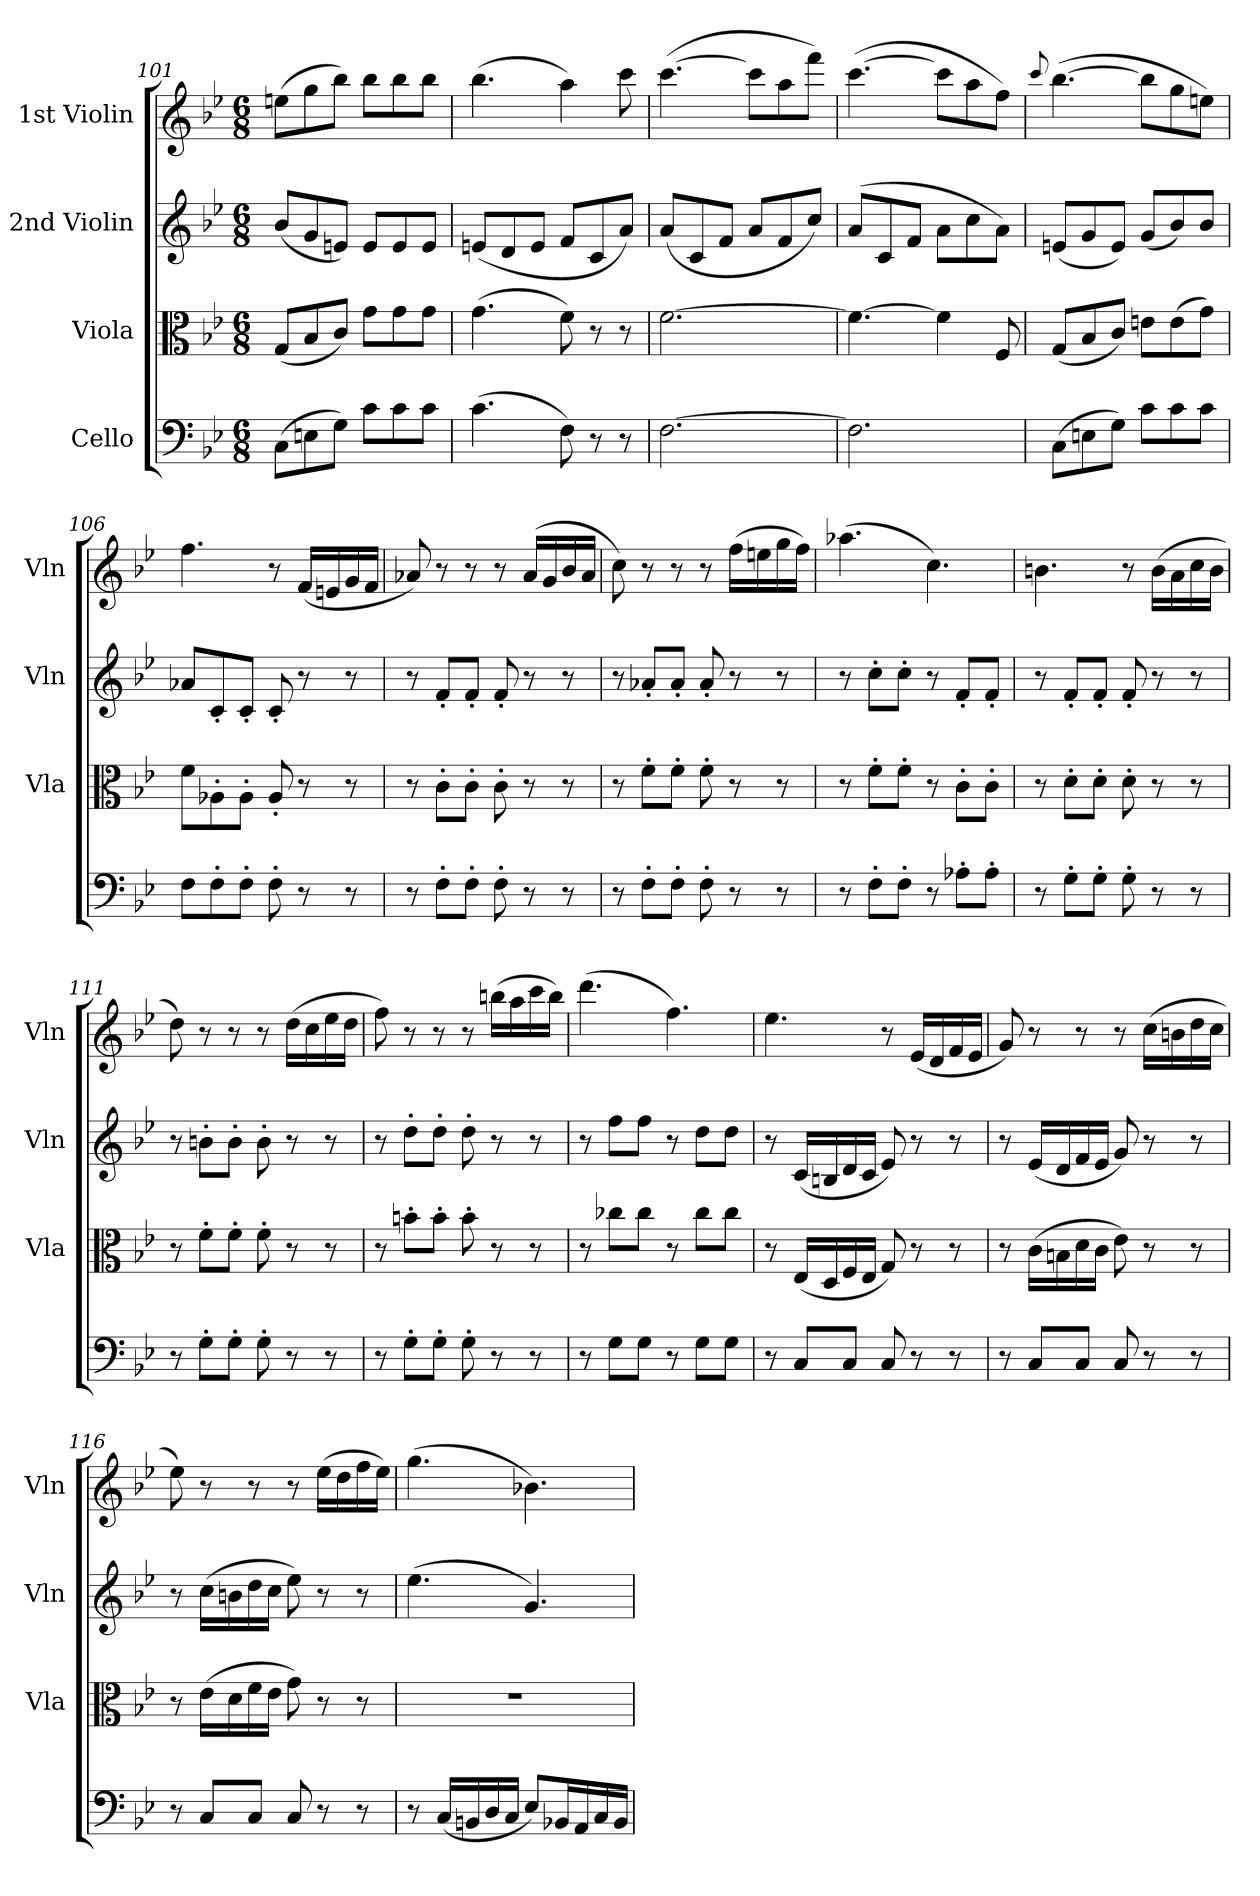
**kern	**kern	**kern	**kern
*part4	*part3	*part2	*part1
*staff4	*staff3	*staff2	*staff1
*I"Cello	*I"Viola	*I"2nd Violin	*I"1st Violin
*	*I'Vla	*I'Vln	*I'Vln
*clefF4	*clefC3	*clefG2	*clefG2
*k[b-e-]	*k[b-e-]	*k[b-e-]	*k[b-e-]
*B-:	*B-:	*B-:	*B-:
*M6/8	*M6/8	*M6/8	*M6/8
=101	=101	=101	=101
(8CL	(8GL	(8b-L	(8eenL
8En	8B-	8g	8gg
8GJ)	8cJ)	8enJ)	8bb-J)
8cL	8gL	8eL	8bb-L
8c	8g	8e	8bb-
8cJ	8gJ	8eJ	8bb-J
=102	=102	=102	=102
(4.c	(4.g	(8enL	(4.bb-
.	.	8d	.
.	.	8eJ	.
8F)	8f)	8fL	4aa)
8r	8r	8c	.
8r	8r	8aJ)	8ccc
=103	=103	=103	=103
[2.F	[2.f	(8aL	([4.ccc
.	.	8c	.
.	.	8fJ	.
.	.	8aL	8cccL]
.	.	8f	8aa
.	.	8ccJ)	8fffJ)
=104	=104	=104	=104
2.F]	4.f_	(8aL	([4.ccc
.	.	8c	.
.	.	8fJ	.
.	4f]	8aL	8cccL]
.	.	8cc	8aa
.	8F	8aJ)	8ffJ)
=105	=105	=105	=105
.	.	.	8qqccc/
(8CL	(8GL	(8enL	([4.bb-
8En	8B-	8g	.
8GJ)	8cJ)	8eJ)	.
8cL	8enL	(8gL	8bb-L]
8c	(8e	8b-)	8gg
8cJ	8gJ)	8b-J	8eenJ)
=106	=106	=106	=106
8FL	8fL	8a-XL	4.ff
8F'	8A-X'	8c'	.
8F'J	8A-'J	8c'J	.
8F'	8A-'	8c'	8r
8r	8r	8r	(16fLL
.	.	.	16en
8r	8r	8r	16g
.	.	.	16fJJ
=107	=107	=107	=107
8r	8r	8r	8a-X)
8F'L	8c'L	8f'L	8r
8F'J	8c'J	8f'J	8r
8F'	8c'	8f'	8r
8r	8r	8r	(16a-LL
.	.	.	16g
8r	8r	8r	16b-
.	.	.	16a-JJ
=108	=108	=108	=108
8r	8r	8r	8cc)
8F'L	8f'L	8a-X'L	8r
8F'J	8f'J	8a-'J	8r
8F'	8f'	8a-'	8r
8r	8r	8r	(16ffLL
.	.	.	16een
8r	8r	8r	16gg
.	.	.	16ffJJ)
=109	=109	=109	=109
8r	8r	8r	(4.aa-X
8F'L	8f'L	8cc'L	.
8F'J	8f'J	8cc'J	.
8r	8r	8r	4.cc)
8A-X'L	8c'L	8f'L	.
8A-'J	8c'J	8f'J	.
=110	=110	=110	=110
8r	8r	8r	4.bn
8G'L	8d'L	8f'L	.
8G'J	8d'J	8f'J	.
8G'	8d'	8f'	8r
8r	8r	8r	(16bLL
.	.	.	16a
8r	8r	8r	16cc
.	.	.	16bJJ
=111	=111	=111	=111
8r	8r	8r	8dd)
8G'L	8f'L	8bn'L	8r
8G'J	8f'J	8b'J	8r
8G'	8f'	8b'	8r
8r	8r	8r	(16ddLL
.	.	.	16cc
8r	8r	8r	16ee-
.	.	.	16ddJJ
=112	=112	=112	=112
8r	8r	8r	8ff)
8G'L	8bn'L	8dd'L	8r
8G'J	8b'J	8dd'J	8r
8G'	8b'	8dd'	8r
8r	8r	8r	(16bbnLL
.	.	.	16aa
8r	8r	8r	16ccc
.	.	.	16bbJJ)
=113	=113	=113	=113
8r	8r	8r	(4.ddd
8GL	8cc-XL	8ffL	.
8GJ	8cc-J	8ffJ	.
8r	8r	8r	4.ff)
8GL	8cc-L	8ddL	.
8GJ	8cc-J	8ddJ	.
=114	=114	=114	=114
8r	8r	8r	4.ee-
8CL	(16E-LL	(16cLL	.
.	16D	16Bn	.
8CJ	16F	16d	.
.	16E-JJ	16cJJ	.
8C	8G)	8e-)	8r
8r	8r	8r	(16e-LL
.	.	.	16d
8r	8r	8r	16f
.	.	.	16e-JJ
=115	=115	=115	=115
8r	8r	8r	8g)
8CL	(16cLL	(16e-LL	8r
.	16Bn	16d	.
8CJ	16d	16f	8r
.	16cJJ	16e-JJ	.
8C	8e-)	8g)	8r
8r	8r	8r	(16ccLL
.	.	.	16bn
8r	8r	8r	16dd
.	.	.	16ccJJ
=116	=116	=116	=116
8r	8r	8r	8ee-)
8CL	(16e-LL	(16ccLL	8r
.	16d	16bn	.
8CJ	16f	16dd	8r
.	16e-JJ	16ccJJ	.
8C	8g)	8ee-)	8r
8r	8r	8r	(16ee-LL
.	.	.	16dd
8r	8r	8r	16ff
.	.	.	16ee-JJ)
=117	=117	=117	=117
8r	2.r	(4.ee-	(4.gg
(16CLL	.	.	.
16BBn	.	.	.
16D	.	.	.
16CJJ	.	.	.
8E-L)	.	4.g)	4.b-X)
16BB-XL	.	.	.
16AA	.	.	.
16C	.	.	.
16BB-JJ	.	.	.
=	=	=	=
*-	*-	*-	*-
